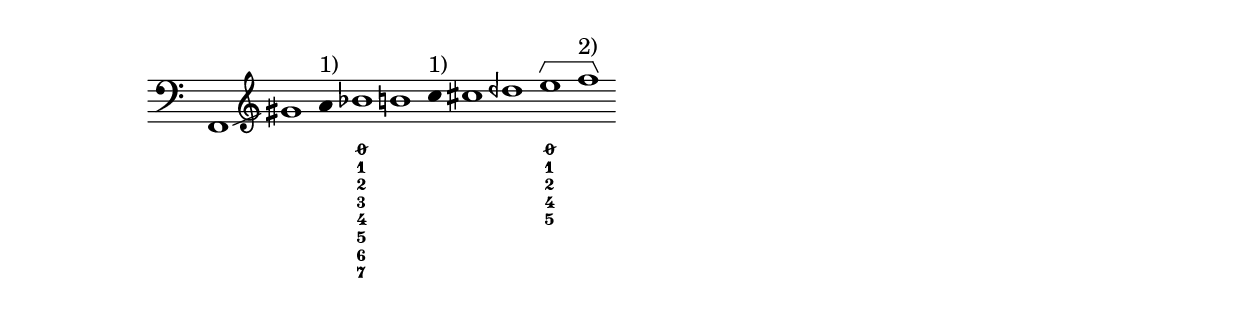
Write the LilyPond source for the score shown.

%% DO NOT EDIT this file manually; it is automatically
%% generated from LSR http://lsr.di.unimi.it
%% Make any changes in LSR itself, or in Documentation/snippets/new/ ,
%% and then run scripts/auxiliar/makelsr.py
%%
%% This file is in the public domain.
\version "2.18.0"

\header {
  lsrtags = "winds"

  texidoc = "
The following example demonstrates how fingering charts for wind
instruments can be realized.

"
  doctitle = "Recorder fingering chart"
} % begin verbatim

% range chart for paetzold contrabass recorder

centermarkup = {
  \once \override TextScript.self-alignment-X = #CENTER
  \once \override TextScript.X-offset =#(lambda (g)
  (+ (ly:self-alignment-interface::centered-on-x-parent g)
     (ly:self-alignment-interface::x-aligned-on-self g)))
}

\score {
  \new Staff \with {
    \remove "Time_signature_engraver"
    \omit Stem
    \omit Flag
    \consists "Horizontal_bracket_engraver"
  }
  {
    \clef bass
    \set Score.timing = ##f
    f,1*1/4 \glissando
    \clef violin
    gis'1*1/4
    \stemDown a'4^\markup{1)}
    \centermarkup
    \once \override TextScript.padding = #2
    bes'1*1/4_\markup{\override #'(baseline-skip . 1.7) \column
      { \fontsize #-5 \slashed-digit #0 \finger 1 \finger 2 \finger 3 \finger 4
    \finger 5 \finger 6 \finger 7} }
    b'1*1/4
    c''4^\markup{1)}
    \centermarkup
    \once \override TextScript.padding = #2
    cis''1*1/4
    deh''1*1/4
    \centermarkup
    \once \override TextScript.padding = #2
    \once \override Staff.HorizontalBracket.direction = #UP
    e''1*1/4_\markup{\override #'(baseline-skip . 1.7) \column
      { \fontsize #-5 \slashed-digit #0 \finger 1 \finger 2 \finger 4
    \finger 5} }\startGroup
    f''1*1/4^\markup{2)}\stopGroup
  }
}
